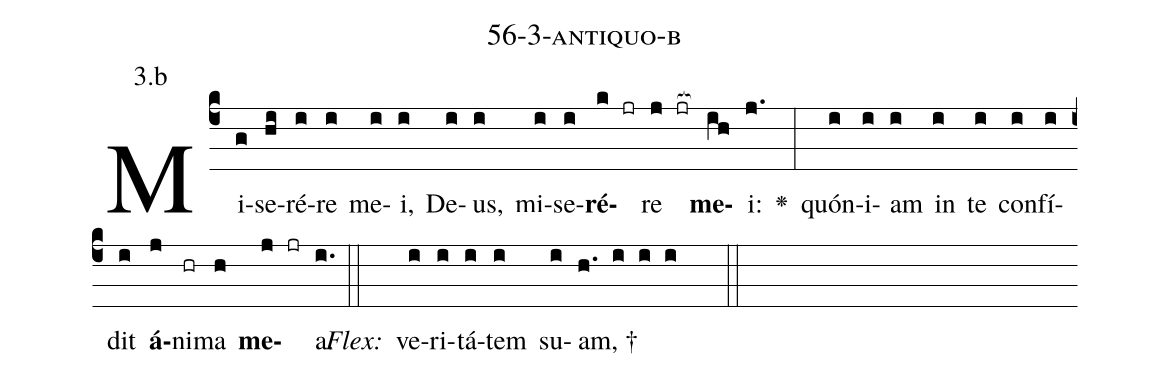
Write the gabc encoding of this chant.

name: 56-3-antiquo-b;
annotation: 3.b;
%%
(c4)Mi(g)se(hi)ré(i)re(i) me(i)i,(i) De(i)us,(i) mi(i)se(i)<b>ré</b>(k jr)re(j jr[ocb:1{]) <b>me</b>(ih[ocb:0}])i:(j.) <v>\greheightstar</v>(:) quón(i)i(i)am(i) in(i) te(i) con(i)fí(i)dit(i) <b>á</b>(j)ni(hr)ma(h) <b>me</b>(j jr)a.(i.) (::)
<i>Flex:</i>()  ve(i)ri(i)tá(i)tem(i) su(i)am, †(h. i i i  ::)

%E(i) u(i) o(j) u(h) a(j) e.(i.) (::)
